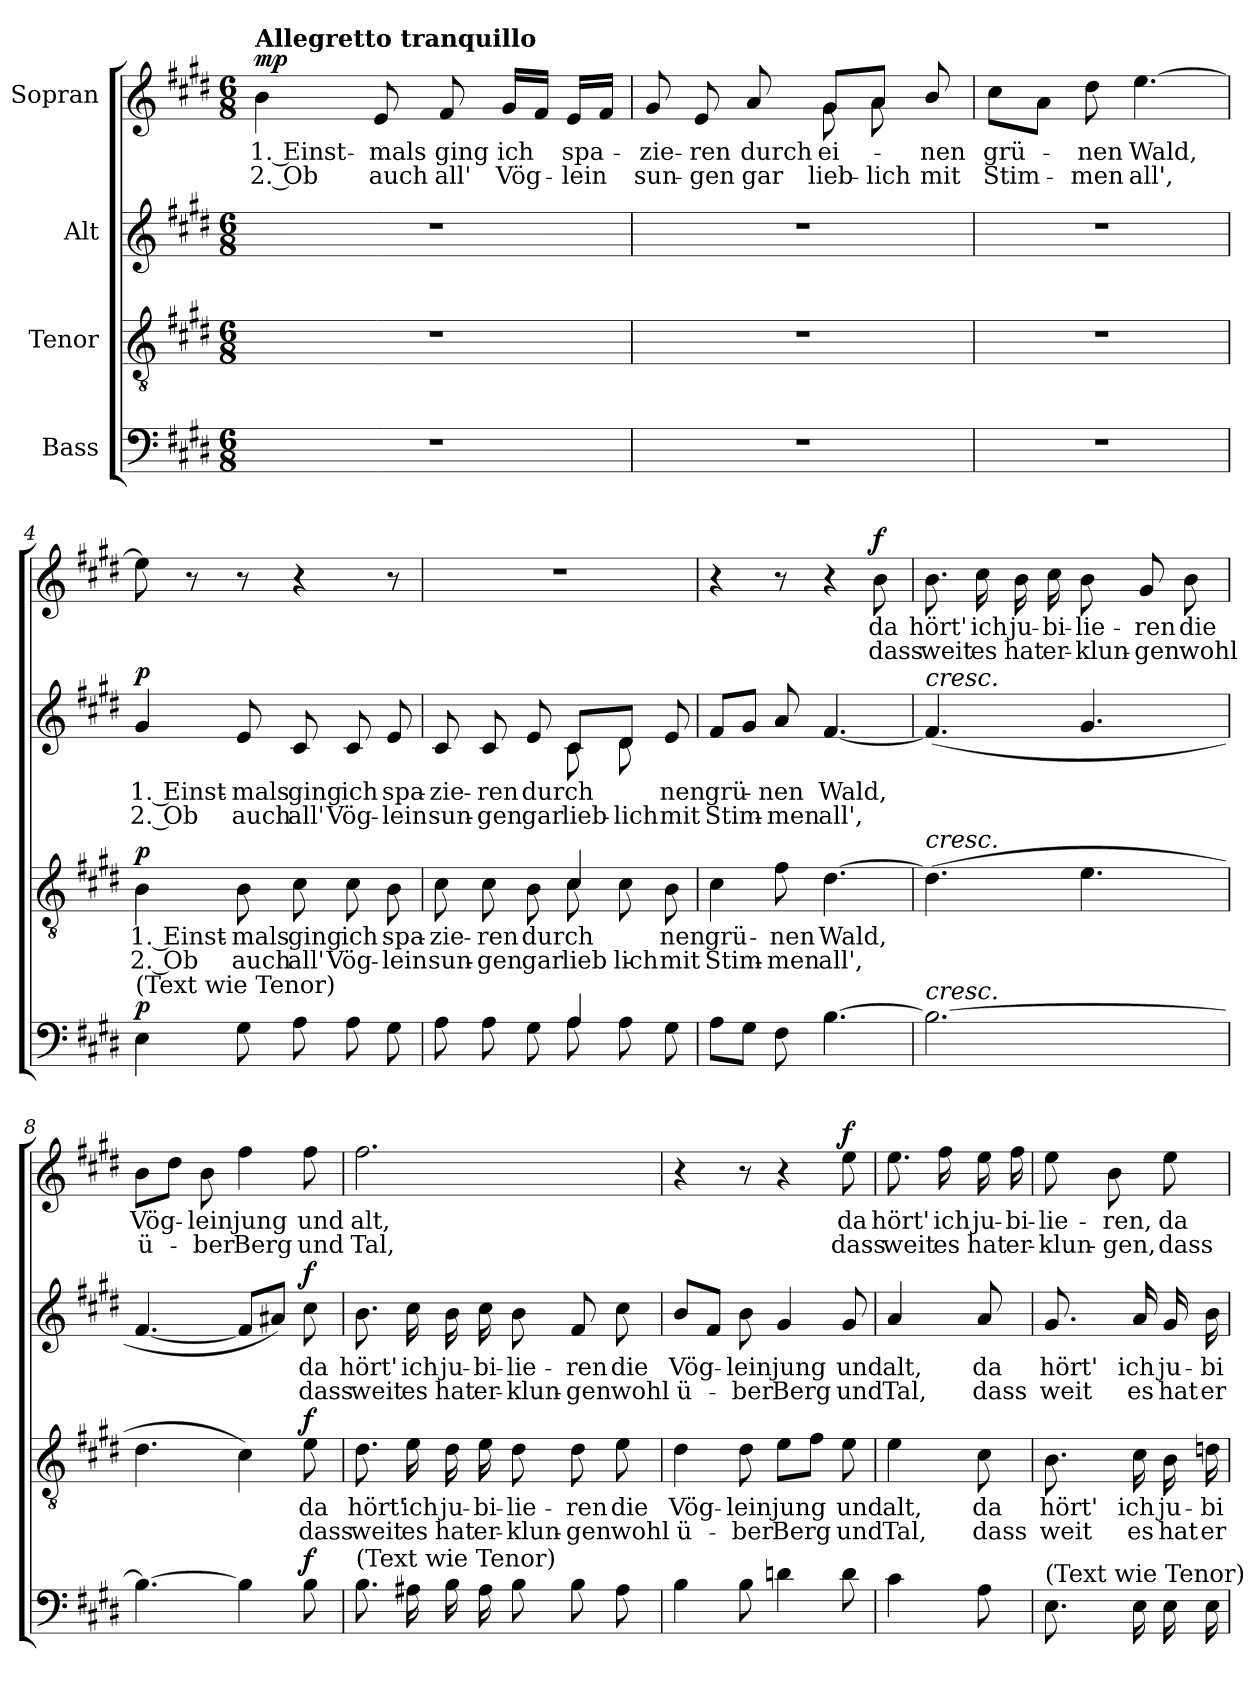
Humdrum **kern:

**kern	**dynam	**kern	**text	**text	**dynam	**kern	**text	**text	**dynam	**kern	**text	**text	**dynam
*part4	*part4	*part3	*part3	*part3	*part3	*part2	*part2	*part2	*part2	*part1	*part1	*part1	*part1
*staff4	*staff4	*staff3	*staff3	*staff3	*staff3	*staff2	*staff2	*staff2	*staff2	*staff1	*staff1	*staff1	*staff1
*I"Bass	*	*I"Tenor	*	*	*	*I"Alt	*	*	*	*I"Sopran	*	*	*
*clefF4	*	*clefGv2	*	*	*	*clefG2	*	*	*	*clefG2	*	*	*
*k[f#c#g#d#]	*	*k[f#c#g#d#]	*	*	*	*k[f#c#g#d#]	*	*	*	*k[f#c#g#d#]	*	*	*
*M6/8	*	*M6/8	*	*	*	*M6/8	*	*	*	*M6/8	*	*	*
=1	=1	=1	=1	=1	=1	=1	=1	=1	=1	=1	=1	=1	=1
!	!	!	!	!	!	!	!	!	!	!LO:TX:a:B:t=Allegretto tranquillo	!	!	!
!	!	!	!	!	!	!	!	!	!	!	!LO:LY:b	!LO:LY:b	!LO:DY:a
2.r	.	2.r	.	.	.	2.r	.	.	.	4b\	1. Einst-	2. Ob	mp
!	!	!	!	!	!	!	!	!	!	!	!LO:LY:b	!LO:LY:b	!
.	.	.	.	.	.	.	.	.	.	8e/	-mals	auch	.
!	!	!	!	!	!	!	!	!	!	!	!LO:LY:b	!LO:LY:b	!
.	.	.	.	.	.	.	.	.	.	8f#/	ging	all'	.
!	!	!	!	!	!	!	!	!	!	!	!LO:LY:b	!LO:LY:b	!
.	.	.	.	.	.	.	.	.	.	16g#/LL	ich	Vög-	.
.	.	.	.	.	.	.	.	.	.	16f#/JJ	.	.	.
!	!	!	!	!	!	!	!	!	!	!	!LO:LY:b	!LO:LY:b	!
.	.	.	.	.	.	.	.	.	.	16e/LL	spa-	-lein	.
.	.	.	.	.	.	.	.	.	.	16f#/JJ	.	.	.
=2	=2	=2	=2	=2	=2	=2	=2	=2	=2	=2	=2	=2	=2
!	!	!	!	!	!	!	!	!	!	!	!LO:LY:b	!LO:LY:b	!
*	*	*	*	*	*	*	*	*	*	*^	*	*	*
2.r	.	2.r	.	.	.	2.r	.	.	.	8g#/	4.ryy	-zie-	sun-	.
!	!	!	!	!	!	!	!	!	!	!	!	!LO:LY:b	!LO:LY:b	!
.	.	.	.	.	.	.	.	.	.	8e/	.	-ren	-gen	.
!	!	!	!	!	!	!	!	!	!	!	!	!LO:LY:b	!LO:LY:b	!
.	.	.	.	.	.	.	.	.	.	8a/	.	durch	gar	.
!	!	!	!	!	!	!	!	!	!	!	!	!LO:LY:b	!LO:LY:b	!
.	.	.	.	.	.	.	.	.	.	8g#/L	8g#\	ei-	lieb-	.
!	!	!	!	!	!	!	!	!	!	!	!	!	!LO:LY:b	!
.	.	.	.	.	.	.	.	.	.	8a/J	8a\	.	-lich	.
!	!	!	!	!	!	!	!	!	!	!	!	!LO:LY:b	!LO:LY:b	!
.	.	.	.	.	.	.	.	.	.	8b/	8ryy	-nen	mit	.
!!LO:LB:g=z
=3	=3	=3	=3	=3	=3	=3	=3	=3	=3	=3	=3	=3	=3	=3
!	!	!	!	!	!	!	!	!	!	!	!	!LO:LY:b	!LO:LY:b	!
*	*	*	*	*	*	*	*	*	*	*v	*v	*	*	*
2.r	.	2.r	.	.	.	2.r	.	.	.	8cc#\L	grü-	Stim-	.
.	.	.	.	.	.	.	.	.	.	8a\J	.	.	.
!	!	!	!	!	!	!	!	!	!	!	!LO:LY:b	!LO:LY:b	!
.	.	.	.	.	.	.	.	.	.	8dd#\	-nen	-men	.
!	!	!	!	!	!	!	!	!	!	!	!LO:LY:b	!LO:LY:b	!
.	.	.	.	.	.	.	.	.	.	[4.ee\	Wald,	all',	.
=4	=4	=4	=4	=4	=4	=4	=4	=4	=4	=4	=4	=4	=4
!LO:TX:a:t=(Text wie Tenor)	!	!	!	!	!	!	!	!	!	!	!	!	!
!	!LO:DY:a	!	!LO:LY:b	!LO:LY:b	!LO:DY:a	!	!LO:LY:b	!LO:LY:b	!LO:DY:a	!	!	!	!
4E\	p	4B\	1. Einst-	2. Ob	p	4g#/	1. Einst-	2. Ob	p	8ee\]	.	.	.
.	.	.	.	.	.	.	.	.	.	8r	.	.	.
!	!	!	!LO:LY:b	!LO:LY:b	!	!	!LO:LY:b	!LO:LY:b	!	!	!	!	!
8G#\	.	8B\	-mals	auch	.	8e/	-mals	auch	.	8r	.	.	.
!	!	!	!LO:LY:b	!LO:LY:b	!	!	!LO:LY:b	!LO:LY:b	!	!	!	!	!
8A\	.	8c#\	ging	all'	.	8c#/	ging	all'	.	4r	.	.	.
!	!	!	!LO:LY:b	!LO:LY:b	!	!	!LO:LY:b	!LO:LY:b	!	!	!	!	!
8A\	.	8c#\	ich	Vög-	.	8c#/	ich	Vög-	.	.	.	.	.
!	!	!	!LO:LY:b	!LO:LY:b	!	!	!LO:LY:b	!LO:LY:b	!	!	!	!	!
8G#\	.	8B\	spa-	-lein	.	8e/	spa-	-lein	.	8r	.	.	.
=5	=5	=5	=5	=5	=5	=5	=5	=5	=5	=5	=5	=5	=5
*^	*	*	*	*	*	*	*	*	*	*	*	*	*
!	!	!	!	!LO:LY:b	!LO:LY:b	!	!	!LO:LY:b	!LO:LY:b	!	!	!	!	!
*	*	*	*^	*	*	*	*^	*	*	*	*	*	*	*
8A\	4.ryy	.	8c#\	4.ryy	-zie-	sun-	.	8c#/	4.ryy	-zie-	sun-	.	2.r	.	.	.
!	!	!	!	!	!LO:LY:b	!LO:LY:b	!	!	!	!LO:LY:b	!LO:LY:b	!	!	!	!	!
8A\	.	.	8c#\	.	-ren	-gen	.	8c#/	.	-ren	-gen	.	.	.	.	.
!	!	!	!	!	!LO:LY:b	!LO:LY:b	!	!	!	!LO:LY:b	!LO:LY:b	!	!	!	!	!
8G#\	.	.	8B\	.	durch	gar	.	8e/	.	durch	gar	.	.	.	.	.
!	!	!	!	!	!LO:LY:b	!	!	!	!	!	!	!	!	!	!	!
!	!	!	!	!	!	!LO:LY:b	!	!	!	!LO:LY:b	!	!	!	!	!	!
!	!	!	!	!	!	!	!	!	!	!	!LO:LY:b	!	!	!	!	!
4A/	8A\	.	4c#/	8c#\	.	lieb-	.	8c#/L	8c#\	.	lieb-	.	.	.	.	.
!	!	!	!	!	!	!LO:LY:b	!	!	!	!	!LO:LY:b	!	!	!	!	!
.	8A\	.	.	8c#\	.	-lich	.	8d#/J	8d#\	.	-lich	.	.	.	.	.
!	!	!	!	!	!LO:LY:b	!LO:LY:b	!	!	!	!LO:LY:b	!LO:LY:b	!	!	!	!	!
8G#\	8ryy	.	8B\	8ryy	-nen	mit	.	8e/	8ryy	-nen	mit	.	.	.	.	.
!!LO:LB:g=z
=6	=6	=6	=6	=6	=6	=6	=6	=6	=6	=6	=6	=6	=6	=6	=6	=6
!LO:TX:a:t=(Text wie Tenor)	!	!	!	!	!	!	!	!	!	!	!	!	!	!	!	!
!	!	!	!	!	!LO:LY:b	!LO:LY:b	!	!	!	!LO:LY:b	!LO:LY:b	!	!	!	!	!
*v	*v	*	*	*	*	*	*	*v	*v	*	*	*	*	*	*	*
*	*	*v	*v	*	*	*	*	*	*	*	*	*	*	*
8A\L	.	4c#\	grü-	Stim-	.	8f#/L	grü-	Stim-	.	4r	.	.	.
8G#\J	.	.	.	.	.	8g#/J	.	.	.	.	.	.	.
!	!	!	!LO:LY:b	!LO:LY:b	!	!	!LO:LY:b	!LO:LY:b	!	!	!	!	!
8F#\	.	8f#\	-nen	-men	.	8a/	-nen	-men	.	8r	.	.	.
!	!	!	!LO:LY:b	!LO:LY:b	!	!	!LO:LY:b	!LO:LY:b	!	!	!	!	!
[4.B\	.	[4.d#\	Wald,	all',	.	[4.f#/	Wald,	all',	.	4r	.	.	.
!	!	!	!	!	!	!	!	!	!	!	!LO:LY:b	!LO:LY:b	!LO:DY:a
.	.	.	.	.	.	.	.	.	.	8b\	da	dass	f
=7	=7	=7	=7	=7	=7	=7	=7	=7	=7	=7	=7	=7	=7
!	!	!	!	!	!	!LO:TX:a:i:t=cresc.	!	!	!	!	!	!	!
!	!	!LO:TX:a:i:t=cresc.	!	!	!	!	!	!	!	!	!	!	!
!LO:TX:a:i:t=cresc.	!	!	!	!	!	!	!	!	!	!	!	!	!
!	!	!	!	!	!	!	!	!	!	!	!LO:LY:b	!LO:LY:b	!
2.B\_	.	(4.d#\]	.	.	.	(4.f#/]	.	.	.	8.b\	hört'	weit	.
!	!	!	!	!	!	!	!	!	!	!	!LO:LY:b	!LO:LY:b	!
.	.	.	.	.	.	.	.	.	.	16cc#\	ich	es	.
!	!	!	!	!	!	!	!	!	!	!	!LO:LY:b	!LO:LY:b	!
.	.	.	.	.	.	.	.	.	.	16b\	ju-	hat	.
!	!	!	!	!	!	!	!	!	!	!	!LO:LY:b	!LO:LY:b	!
.	.	.	.	.	.	.	.	.	.	16cc#\	-bi-	er-	.
!	!	!	!	!	!	!	!	!	!	!	!LO:LY:b	!LO:LY:b	!
.	.	4.e\	.	.	.	4.g#/	.	.	.	8b\	-lie-	-klun-	.
!	!	!	!	!	!	!	!	!	!	!	!LO:LY:b	!LO:LY:b	!
.	.	.	.	.	.	.	.	.	.	8g#/	-ren	-gen	.
!	!	!	!	!	!	!	!	!	!	!	!LO:LY:b	!LO:LY:b	!
.	.	.	.	.	.	.	.	.	.	8b\	die	wohl	.
=8	=8	=8	=8	=8	=8	=8	=8	=8	=8	=8	=8	=8	=8
!	!	!	!	!	!	!	!	!	!	!	!LO:LY:b	!LO:LY:b	!
4.B\_	.	4.d#\	.	.	.	[4.f#/	.	.	.	8b\L	Vög-	ü-	.
.	.	.	.	.	.	.	.	.	.	8dd#\J	.	.	.
!	!	!	!	!	!	!	!	!	!	!	!LO:LY:b	!LO:LY:b	!
.	.	.	.	.	.	.	.	.	.	8b\	-lein	-ber	.
!	!	!	!	!	!	!	!	!	!	!	!LO:LY:b	!LO:LY:b	!
4B\]	.	4c#\)	.	.	.	8f#/L]	.	.	.	4ff#\	jung	Berg	.
.	.	.	.	.	.	8a#X/J)	.	.	.	.	.	.	.
!	!LO:DY:a	!	!LO:LY:b	!LO:LY:b	!LO:DY:a	!	!LO:LY:b	!LO:LY:b	!LO:DY:a	!	!LO:LY:b	!LO:LY:b	!
8B\	f	8e\	da	dass	f	8cc#\	da	dass	f	8ff#\	und	und	.
!!LO:PB:g=z
=9	=9	=9	=9	=9	=9	=9	=9	=9	=9	=9	=9	=9	=9
!LO:TX:a:t=(Text wie Tenor)	!	!	!	!	!	!	!	!	!	!	!	!	!
!	!	!	!LO:LY:b	!LO:LY:b	!	!	!LO:LY:b	!LO:LY:b	!	!	!LO:LY:b	!LO:LY:b	!
8.B\	.	8.d#\	hört'	weit	.	8.b\	hört'	weit	.	2.ff#\	alt,	Tal,	.
!	!	!	!LO:LY:b	!LO:LY:b	!	!	!LO:LY:b	!LO:LY:b	!	!	!	!	!
16A#X\	.	16e\	ich	es	.	16cc#\	ich	es	.	.	.	.	.
!	!	!	!LO:LY:b	!LO:LY:b	!	!	!LO:LY:b	!LO:LY:b	!	!	!	!	!
16B\	.	16d#\	ju-	hat	.	16b\	ju-	hat	.	.	.	.	.
!	!	!	!LO:LY:b	!LO:LY:b	!	!	!LO:LY:b	!LO:LY:b	!	!	!	!	!
16A#\	.	16e\	-bi-	er-	.	16cc#\	-bi-	er-	.	.	.	.	.
!	!	!	!LO:LY:b	!LO:LY:b	!	!	!LO:LY:b	!LO:LY:b	!	!	!	!	!
8B\	.	8d#\	-lie-	-klun-	.	8b\	-lie-	-klun-	.	.	.	.	.
!	!	!	!LO:LY:b	!LO:LY:b	!	!	!LO:LY:b	!LO:LY:b	!	!	!	!	!
8B\	.	8d#\	-ren	-gen	.	8f#/	-ren	-gen	.	.	.	.	.
!	!	!	!LO:LY:b	!LO:LY:b	!	!	!LO:LY:b	!LO:LY:b	!	!	!	!	!
8A#\	.	8e\	die	wohl	.	8cc#\	die	wohl	.	.	.	.	.
=10	=10	=10	=10	=10	=10	=10	=10	=10	=10	=10	=10	=10	=10
!	!	!	!LO:LY:b	!LO:LY:b	!	!	!LO:LY:b	!LO:LY:b	!	!	!	!	!
4B\	.	4d#\	Vög-	ü-	.	8b/L	Vög-	ü-	.	4r	.	.	.
.	.	.	.	.	.	8f#/J	.	.	.	.	.	.	.
!	!	!	!LO:LY:b	!LO:LY:b	!	!	!LO:LY:b	!LO:LY:b	!	!	!	!	!
8B\	.	8d#\	-lein	-ber	.	8b\	-lein	-ber	.	8r	.	.	.
!	!	!	!LO:LY:b	!LO:LY:b	!	!	!LO:LY:b	!LO:LY:b	!	!	!	!	!
4dn\	.	8e\L	jung	Berg	.	4g#/	jung	Berg	.	4r	.	.	.
.	.	8f#\J	.	.	.	.	.	.	.	.	.	.	.
!	!	!	!LO:LY:b	!LO:LY:b	!	!	!LO:LY:b	!LO:LY:b	!	!	!LO:LY:b	!LO:LY:b	!LO:DY:a
8d\	.	8e\	und	und	.	8g#/	und	und	.	8ee\	da	dass	f
=11	=11	=11	=11	=11	=11	=11	=11	=11	=11	=11	=11	=11	=11
!	!	!	!LO:LY:b	!LO:LY:b	!	!	!LO:LY:b	!LO:LY:b	!	!	!LO:LY:b	!LO:LY:b	!
4c#\	.	4e\	alt,	Tal,	.	4a/	alt,	Tal,	.	8.ee\	hört'	weit	.
!	!	!	!	!	!	!	!	!	!	!	!LO:LY:b	!LO:LY:b	!
.	.	.	.	.	.	.	.	.	.	16ff#\	ich	es	.
!	!	!	!LO:LY:b	!LO:LY:b	!	!	!LO:LY:b	!LO:LY:b	!	!	!LO:LY:b	!LO:LY:b	!
8A\	.	8c#\	da	dass	.	8a/	da	dass	.	16ee\	ju-	hat	.
!	!	!	!	!	!	!	!	!	!	!	!LO:LY:b	!LO:LY:b	!
.	.	.	.	.	.	.	.	.	.	16ff#\	-bi-	er-	.
!!LO:LB:g=z
=11X1	=11X1	=11X1	=11X1	=11X1	=11X1	=11X1	=11X1	=11X1	=11X1	=11X1	=11X1	=11X1	=11X1
!LO:TX:a:t=(Text wie Tenor)	!	!	!	!	!	!	!	!	!	!	!	!	!
!	!	!	!LO:LY:b	!LO:LY:b	!	!	!LO:LY:b	!LO:LY:b	!	!	!LO:LY:b	!LO:LY:b	!
8.E\	.	8.B\	hört'	weit	.	8.g#/	hört'	weit	.	8ee\	-lie-	-klun-	.
!	!	!	!	!	!	!	!	!	!	!	!LO:LY:b	!LO:LY:b	!
.	.	.	.	.	.	.	.	.	.	8b\	-ren,	-gen,	.
!	!	!	!LO:LY:b	!LO:LY:b	!	!	!LO:LY:b	!LO:LY:b	!	!	!	!	!
16E\	.	16c#\	ich	es	.	16a/	ich	es	.	.	.	.	.
!	!	!	!LO:LY:b	!LO:LY:b	!	!	!LO:LY:b	!LO:LY:b	!	!	!LO:LY:b	!LO:LY:b	!
16E\	.	16B\	ju-	hat	.	16g#/	ju-	hat	.	8ee\	da	dass	.
!	!	!	!LO:LY:b	!LO:LY:b	!	!	!LO:LY:b	!LO:LY:b	!	!	!	!	!
16E\	.	16dn\	-bi-	er-	.	16b\	-bi-	er-	.	.	.	.	.
=	=	=	=	=	=	=	=	=	=	=	=	=	=
*-	*-	*-	*-	*-	*-	*-	*-	*-	*-	*-	*-	*-	*-
